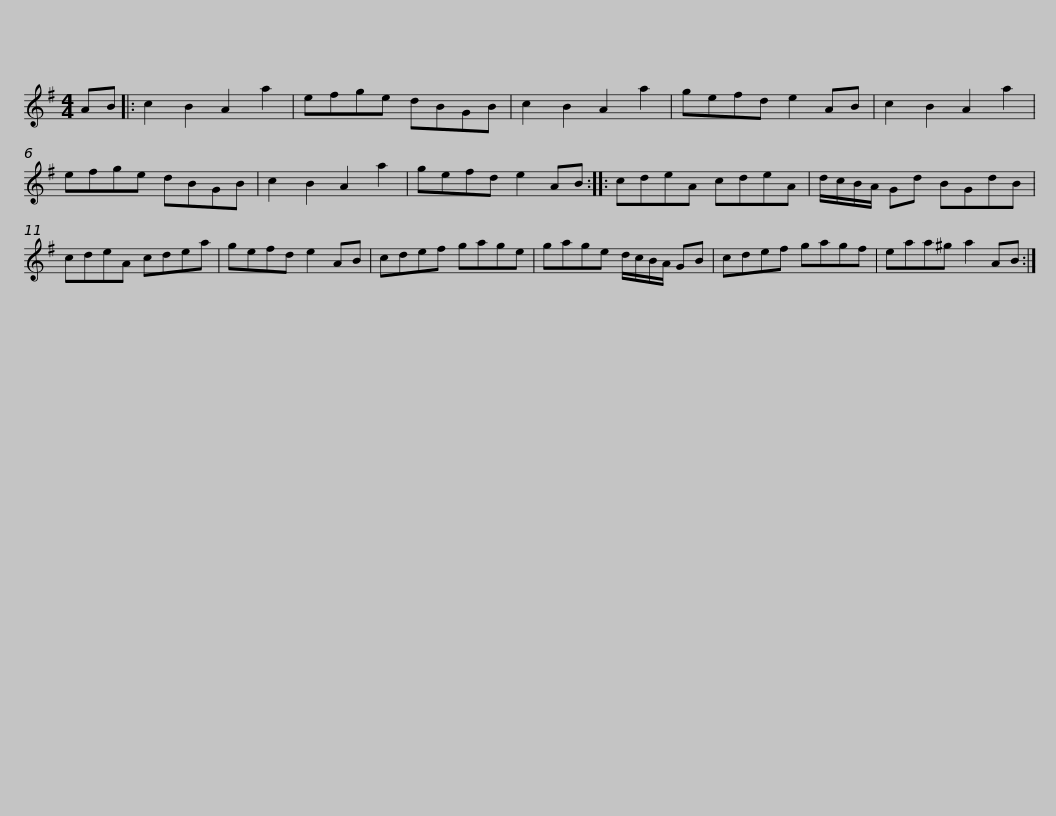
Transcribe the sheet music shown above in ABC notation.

X:1
L:1/8
M:4/4
I:linebreak $
K:G
V:1 treble
V:1
 AB |: c2 B2 A2 a2 | efge dBGB | c2 B2 A2 a2 | gefd e2 AB | %5
 c2 B2 A2 a2 | efge dBGB | c2 B2 A2 a2 |$ gefd e2 AB :: cdeA cdeA | %10
 d/c/B/A/ Gd BGdB | cdeA cdea | gefd e2 AB |$ cdef gage | gage d/c/B/A/ GB | %15
 cdef gagf | eaa^g a2 AB :| %17
